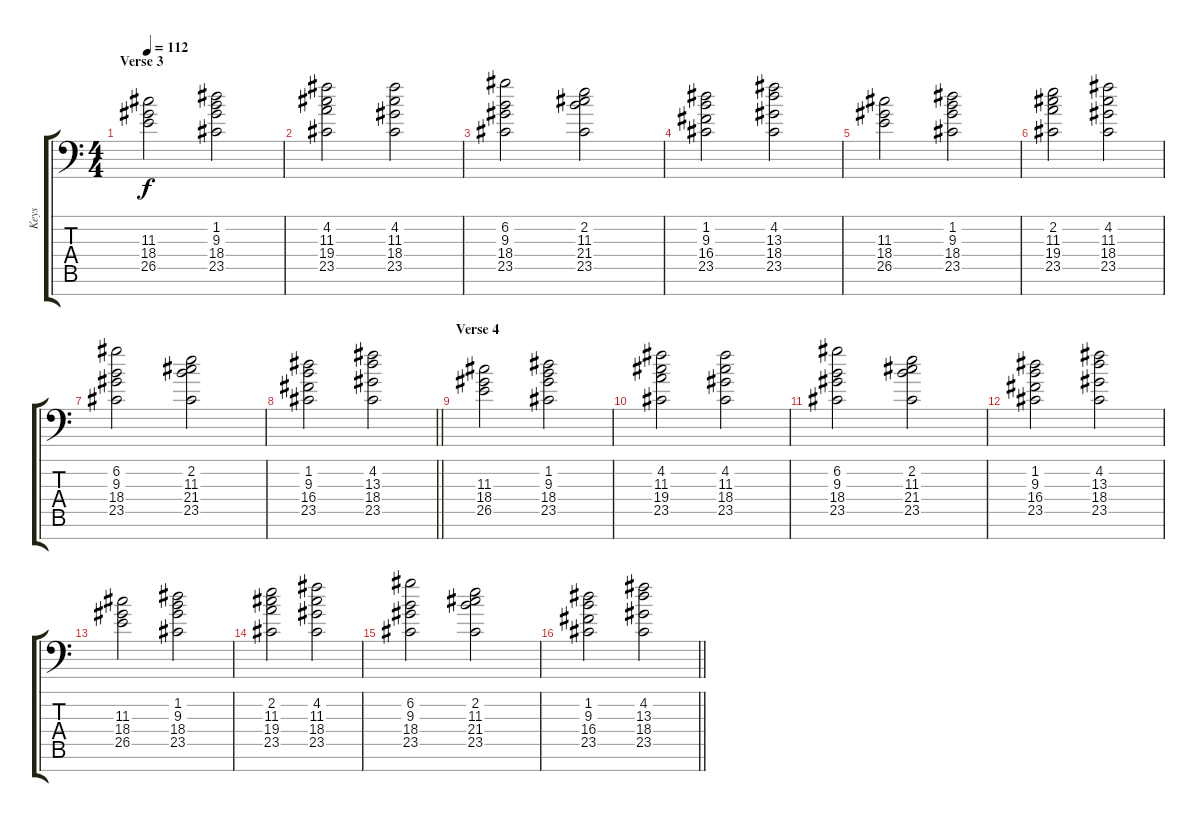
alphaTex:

\track ("Keys" "Keys") {instrument choiraahs}
\staff {score tabs}
\tuning (D6 D5 D4 D3 D2 D1 D0) {hide}
\ts (4 4)
\section ("" "Verse 3")
\tempo 112
\clef f4
\ks c
(11.3 18.4 26.5).2{dy f volume 7} (1.2 9.3 18.4 23.5).2 |
(4.2 11.3 19.4 23.5).2 (4.2 11.3 18.4 23.5).2 |
(6.2 9.3 18.4 23.5).2 (2.2 11.3 21.4 23.5).2 |
(1.2 9.3 16.4 23.5).2 (4.2 13.3 18.4 23.5).2 |
(11.3 18.4 26.5).2 (1.2 9.3 18.4 23.5).2 |
(2.2 11.3 19.4 23.5).2 (4.2 11.3 18.4 23.5).2 |
(6.2 9.3 18.4 23.5).2 (2.2 11.3 21.4 23.5).2 |
\barLineRight lightlight
(1.2 9.3 16.4 23.5).2 (4.2 13.3 18.4 23.5).2 |
\section ("" "Verse 4")
(11.3 18.4 26.5).2{volume 9} (1.2 9.3 18.4 23.5).2 |
(4.2 11.3 19.4 23.5).2 (4.2 11.3 18.4 23.5).2 |
(6.2 9.3 18.4 23.5).2 (2.2 11.3 21.4 23.5).2 |
(1.2 9.3 16.4 23.5).2 (4.2 13.3 18.4 23.5).2 |
(11.3 18.4 26.5).2 (1.2 9.3 18.4 23.5).2 |
(2.2 11.3 19.4 23.5).2 (4.2 11.3 18.4 23.5).2 |
(6.2 9.3 18.4 23.5).2 (2.2 11.3 21.4 23.5).2 |
\barLineRight lightlight
(1.2 9.3 16.4 23.5).2 (4.2 13.3 18.4 23.5).2
